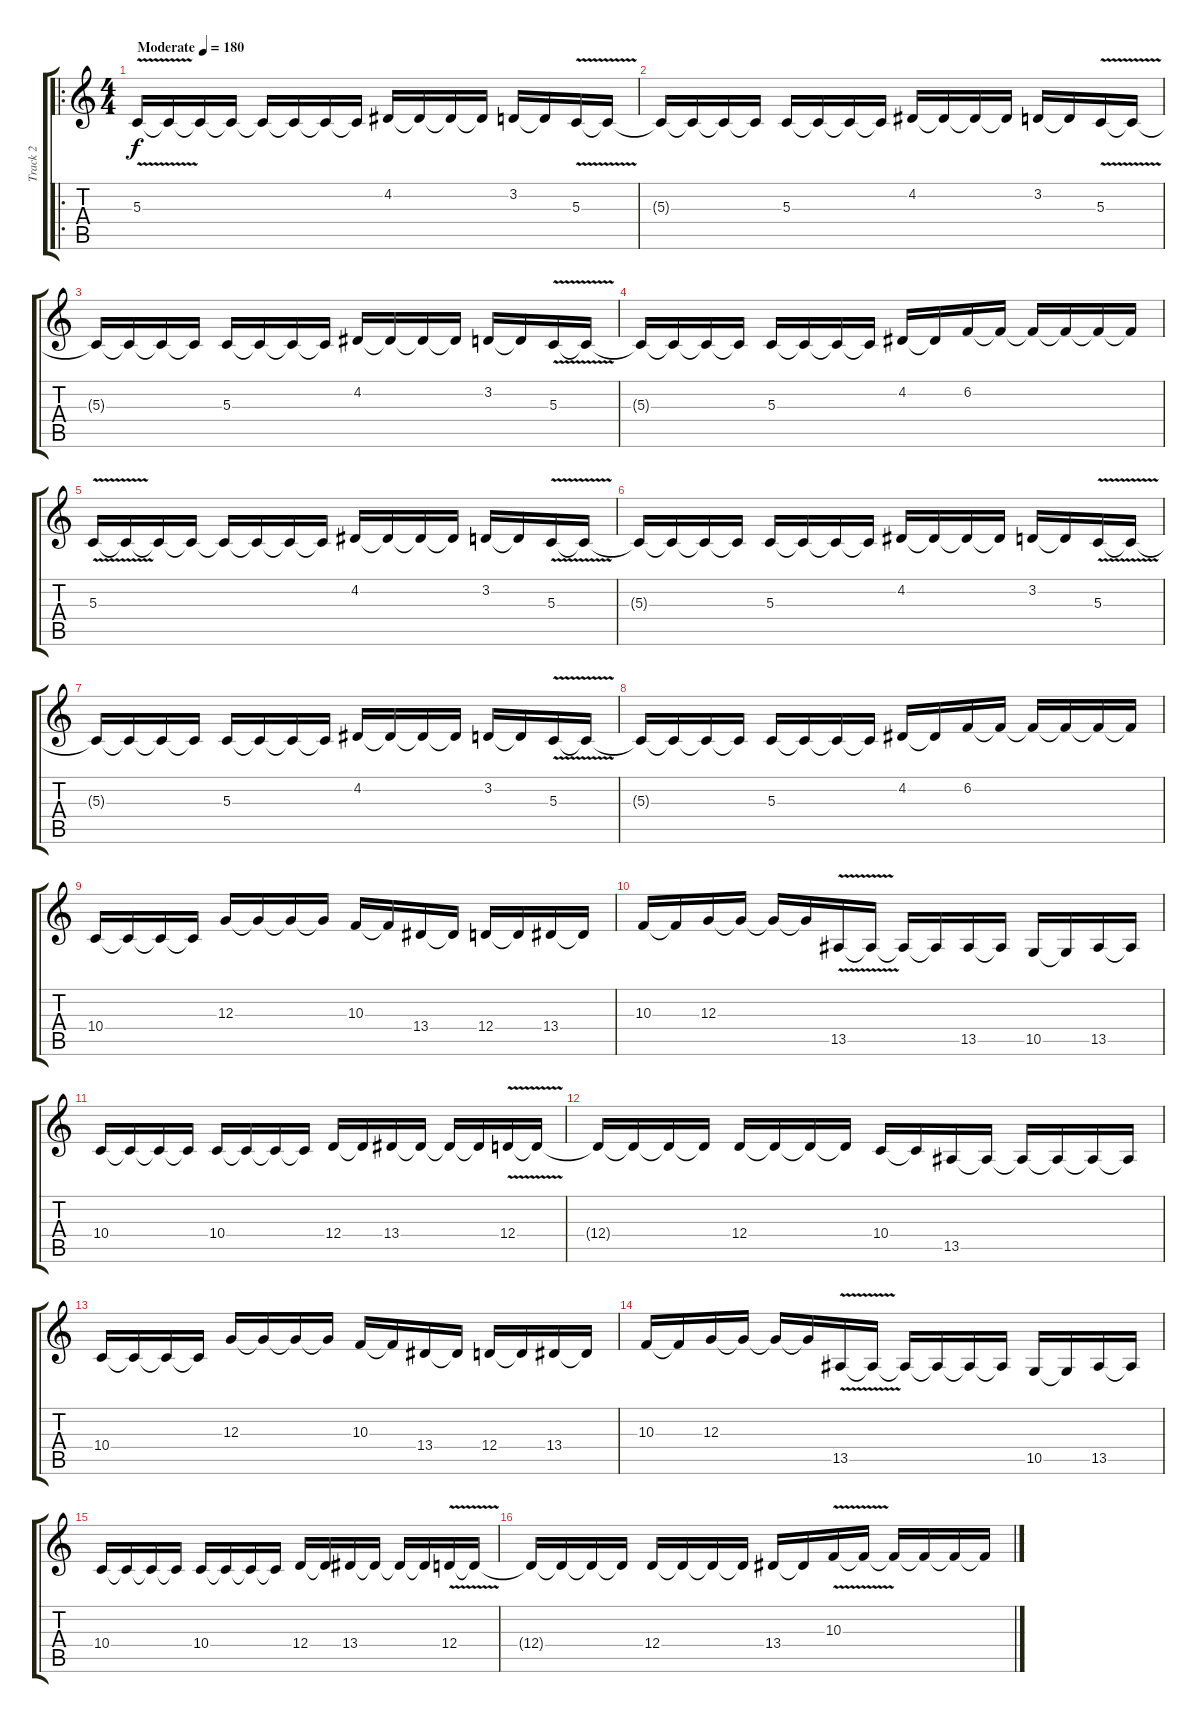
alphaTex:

\track ("Track 2" "Track 2") {instrument lead5charang}
\staff {score tabs}
\tuning (E4 B3 G3 D3 A2 E2) {hide}
\ro
\ts (4 4)
\tempo (180 "Moderate")
\clef g2
\ks c
5.3{v}.16{dy f instrument lead5charang} 5.3{t}.16 5.3{t}.16 5.3{t}.16 5.3{t}.16 5.3{t}.16 5.3{t}.16 5.3{t}.16 4.2.16 4.2{t}.16 4.2{t}.16 4.2{t}.16 3.2.16 3.2{t}.16 5.3{v}.16 5.3{t}.16 |
5.3{t}.16 5.3{t}.16 5.3{t}.16 5.3{t}.16 5.3.16 5.3{t}.16 5.3{t}.16 5.3{t}.16 4.2.16 4.2{t}.16 4.2{t}.16 4.2{t}.16 3.2.16 3.2{t}.16 5.3{v}.16 5.3{t}.16 |
5.3{t}.16 5.3{t}.16 5.3{t}.16 5.3{t}.16 5.3.16 5.3{t}.16 5.3{t}.16 5.3{t}.16 4.2.16 4.2{t}.16 4.2{t}.16 4.2{t}.16 3.2.16 3.2{t}.16 5.3{v}.16 5.3{t}.16 |
5.3{t}.16 5.3{t}.16 5.3{t}.16 5.3{t}.16 5.3.16 5.3{t}.16 5.3{t}.16 5.3{t}.16 4.2.16 4.2{t}.16 6.2.16 6.2{t}.16 6.2{t}.16 6.2{t}.16 6.2{t}.16 6.2{t}.16 |
5.3{v}.16 5.3{t}.16 5.3{t}.16 5.3{t}.16 5.3{t}.16 5.3{t}.16 5.3{t}.16 5.3{t}.16 4.2.16 4.2{t}.16 4.2{t}.16 4.2{t}.16 3.2.16 3.2{t}.16 5.3{v}.16 5.3{t}.16 |
5.3{t}.16 5.3{t}.16 5.3{t}.16 5.3{t}.16 5.3.16 5.3{t}.16 5.3{t}.16 5.3{t}.16 4.2.16 4.2{t}.16 4.2{t}.16 4.2{t}.16 3.2.16 3.2{t}.16 5.3{v}.16 5.3{t}.16 |
5.3{t}.16 5.3{t}.16 5.3{t}.16 5.3{t}.16 5.3.16 5.3{t}.16 5.3{t}.16 5.3{t}.16 4.2.16 4.2{t}.16 4.2{t}.16 4.2{t}.16 3.2.16 3.2{t}.16 5.3{v}.16 5.3{t}.16 |
5.3{t}.16 5.3{t}.16 5.3{t}.16 5.3{t}.16 5.3.16 5.3{t}.16 5.3{t}.16 5.3{t}.16 4.2.16 4.2{t}.16 6.2.16 6.2{t}.16 6.2{t}.16 6.2{t}.16 6.2{t}.16 6.2{t}.16 |
10.4.16 10.4{t}.16 10.4{t}.16 10.4{t}.16 12.3.16 12.3{t}.16 12.3{t}.16 12.3{t}.16 10.3.16 10.3{t}.16 13.4.16 13.4{t}.16 12.4.16 12.4{t}.16 13.4.16 13.4{t}.16 |
10.3.16 10.3{t}.16 12.3.16 12.3{t}.16 12.3{t}.16 12.3{t}.16 13.5{v}.16 13.5{t}.16 13.5{t}.16 13.5{t}.16 13.5.16 13.5{t}.16 10.5.16 10.5{t}.16 13.5.16 13.5{t}.16 |
10.4.16 10.4{t}.16 10.4{t}.16 10.4{t}.16 10.4.16 10.4{t}.16 10.4{t}.16 10.4{t}.16 12.4.16 12.4{t}.16 13.4.16 13.4{t}.16 13.4{t}.16 13.4{t}.16 12.4{v}.16 12.4{t}.16 |
12.4{t}.16 12.4{t}.16 12.4{t}.16 12.4{t}.16 12.4.16 12.4{t}.16 12.4{t}.16 12.4{t}.16 10.4.16 10.4{t}.16 13.5.16 13.5{t}.16 13.5{t}.16 13.5{t}.16 13.5{t}.16 13.5{t}.16 |
10.4.16 10.4{t}.16 10.4{t}.16 10.4{t}.16 12.3.16 12.3{t}.16 12.3{t}.16 12.3{t}.16 10.3.16 10.3{t}.16 13.4.16 13.4{t}.16 12.4.16 12.4{t}.16 13.4.16 13.4{t}.16 |
10.3.16 10.3{t}.16 12.3.16 12.3{t}.16 12.3{t}.16 12.3{t}.16 13.5{v}.16 13.5{t}.16 13.5{t}.16 13.5{t}.16 13.5{t}.16 13.5{t}.16 10.5.16 10.5{t}.16 13.5.16 13.5{t}.16 |
10.4.16 10.4{t}.16 10.4{t}.16 10.4{t}.16 10.4.16 10.4{t}.16 10.4{t}.16 10.4{t}.16 12.4.16 12.4{t}.16 13.4.16 13.4{t}.16 13.4{t}.16 13.4{t}.16 12.4{v}.16 12.4{t}.16 |
12.4{t}.16 12.4{t}.16 12.4{t}.16 12.4{t}.16 12.4.16 12.4{t}.16 12.4{t}.16 12.4{t}.16 13.4.16 13.4{t}.16 10.3{v}.16 10.3{t}.16 10.3{t}.16 10.3{t}.16 10.3{t}.16 10.3{t}.16
